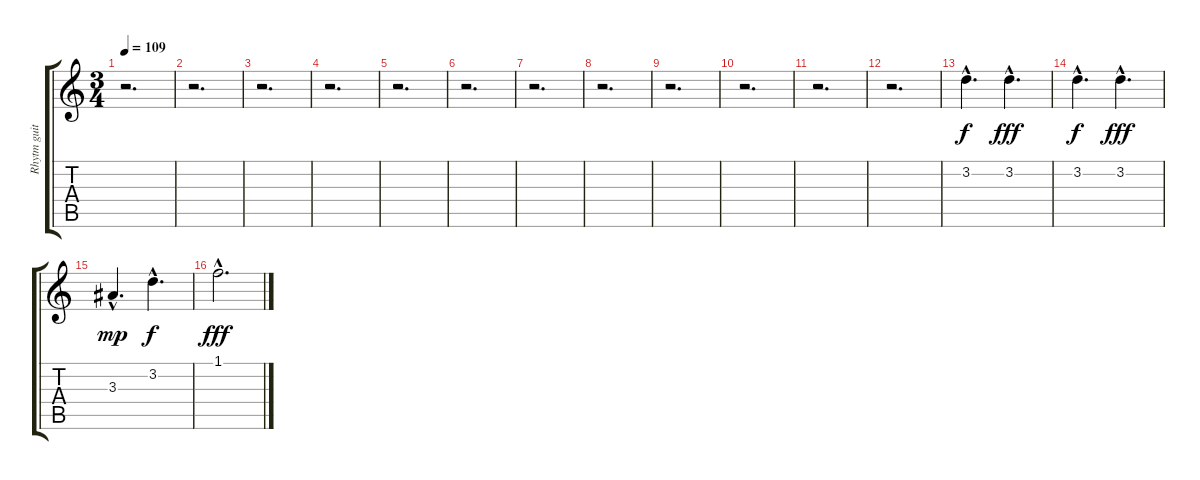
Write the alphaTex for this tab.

\track ("Rhytm guitar" "Rhytm guit") {instrument overdrivenguitar}
\staff {score tabs}
\tuning (E4 B3 G3 D3 A2 E2) {hide}
\ts (3 4)
\tempo 109
\clef g2
\ks c
r.2{d dy f} |
r.2{d} |
r.2{d} |
r.2{d} |
r.2{d} |
r.2{d} |
r.2{d} |
r.2{d} |
r.2{d} |
r.2{d} |
r.2{d} |
r.2{d} |
3.2{hac}.4{d} 3.2{hac}.4{d dy fff} |
3.2{hac}.4{d dy f} 3.2{hac}.4{d dy fff} |
3.3{hac}.4{d dy mp} 3.2{hac}.4{d dy f} |
1.1{hac}.2{d dy fff}
